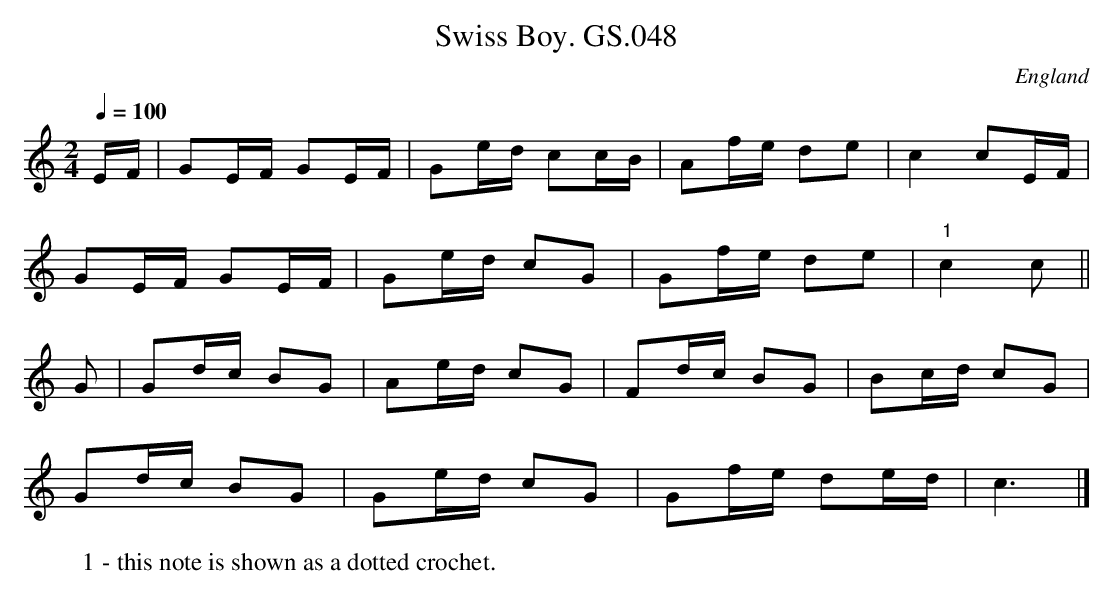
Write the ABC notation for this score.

X:1
T:Swiss Boy. GS.048
M:2/4
L:1/16
Q:1/4=100
O:England
K:C major
EF | G2EF G2EF | G2ed c2cB | A2fe d2e2 | c4 c2EF | !
G2EF G2EF | G2ed c2G2 | G2fe d2e2 | "1"c4 c2 ||!
G2 | G2dc B2G2 | A2ed c2G2 | F2dc B2G2 | B2cd c2G2 |!
G2dc B2G2 | G2ed c2G2 | G2fe d2ed | c6 |]
W: 1 - this note is shown as a dotted crochet.
